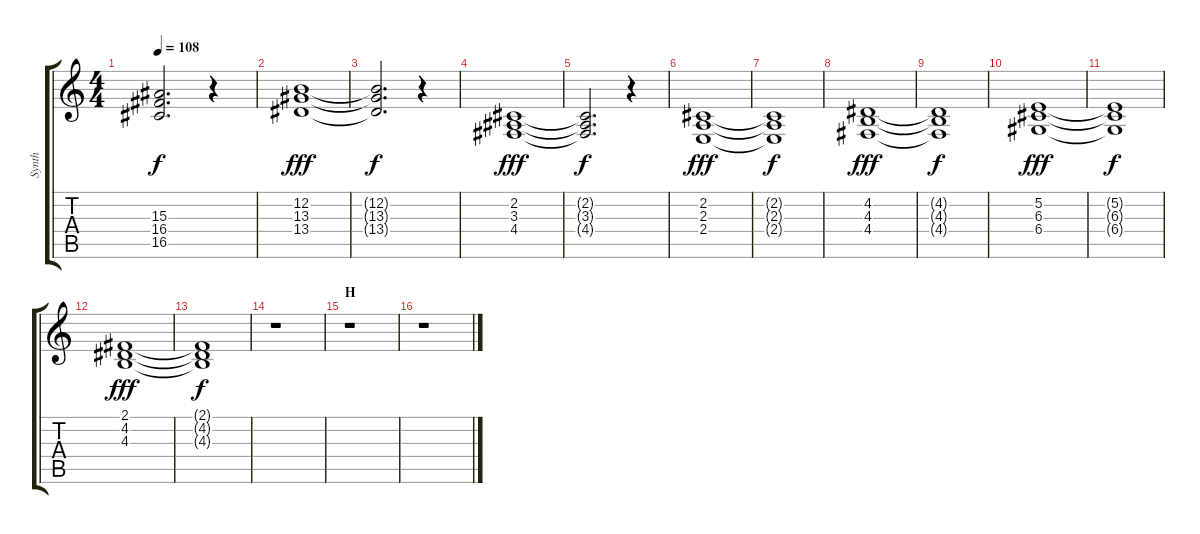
\track ("Synth" "Synth") {instrument brasssection}
\staff {score tabs}
\tuning (E4 B3 G3 D3 A2 E2) {hide}
\ts (4 4)
\tempo 108
\clef g2
\ks c
(15.3{t} 16.4{t} 16.5{t}).2{d dy f} r.4 |
(12.2 13.3 13.4).1{dy fff} |
(12.2{t} 13.3{t} 13.4{t}).2{d dy f} r.4 |
(2.2 3.3 4.4).1{dy fff} |
(2.2{t} 3.3{t} 4.4{t}).2{d dy f} r.4 |
(2.2 2.3 2.4).1{dy fff} |
(2.2{t} 2.3{t} 2.4{t}).1{dy f} |
(4.2 4.3 4.4).1{dy fff} |
(4.2{t} 4.3{t} 4.4{t}).1{dy f} |
(5.2 6.3 6.4).1{dy fff} |
(5.2{t} 6.3{t} 6.4{t}).1{dy f} |
(2.1 4.2 4.3).1{dy fff} |
(2.1{t} 4.2{t} 4.3{t}).1{dy f} |
r.1 |
\section ("" "H")
r.1 |
r.1
